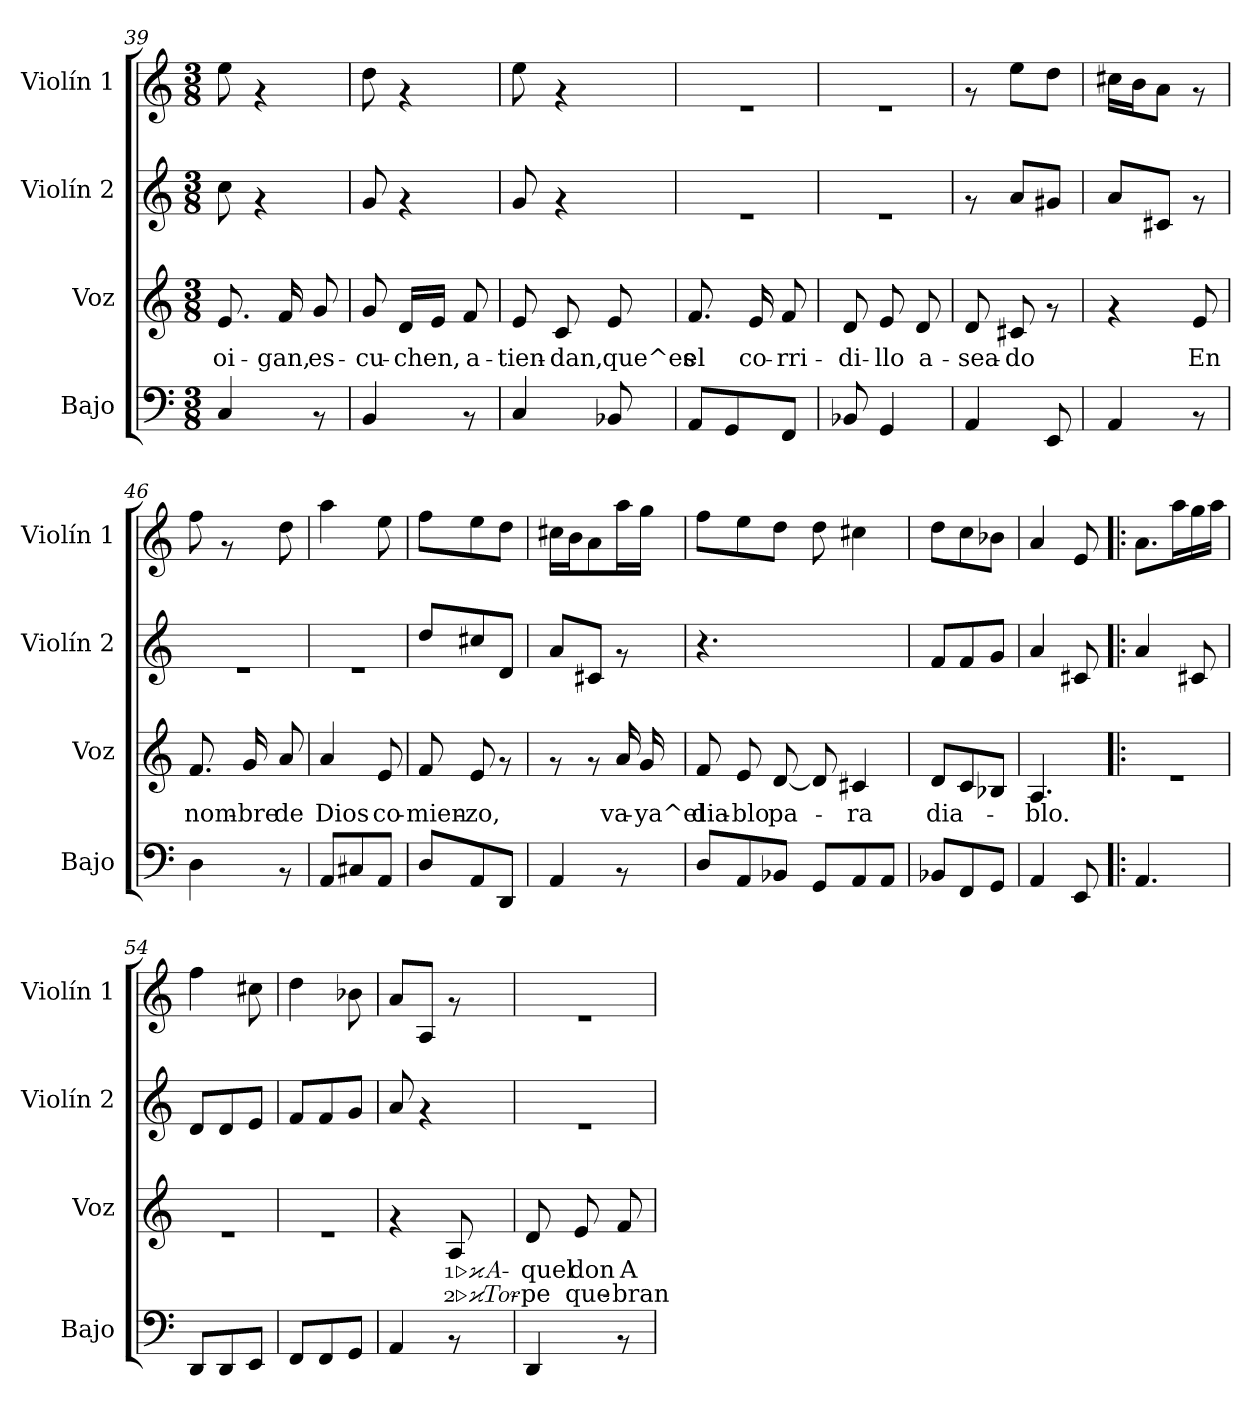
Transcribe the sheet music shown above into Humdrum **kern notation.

**kern	**kern	**text	**text	**kern	**kern
*part4	*part3	*part3	*part3	*part2	*part1
*staff4	*staff3	*staff3	*staff3	*staff2	*staff1
*I"Bajo	*I"Voz	*	*	*I"Violín 2	*I"Violín 1
*I'Bajo	*I'Voz	*	*	*I'Violín 2	*I'Violín 1
*clefF4	*clefG2	*	*	*clefG2	*clefG2
*ITrd7c12	*	*	*	*	*
*k[]	*k[]	*	*	*k[]	*k[]
*C:	*C:	*	*	*C:	*C:
*M3/8	*M3/8	*	*	*M3/8	*M3/8
=39	=39	=39	=39	=39	=39
!	!	!LO:LY:b	!	!	!
4CC/	8.e/	oi-	.	8cc\	8ee\
.	.	.	.	4rf	4rf
!	!	!LO:LY:b	!	!	!
.	16f/	-gan,	.	.	.
!	!	!LO:LY:b	!	!	!
8rAA	8g/	es-	.	.	.
=40	=40	=40	=40	=40	=40
!	!	!LO:LY:b	!	!	!
4BBB/	8g/	-cu-	.	8g/	8dd\
!	!	!LO:LY:b	!	!	!
.	16d/LL	-chen,	.	4rf	4rf
.	16e/JJ	.	.	.	.
!	!	!LO:LY:b	!	!	!
8rAA	8f/	a-	.	.	.
=41	=41	=41	=41	=41	=41
!	!	!LO:LY:b	!	!	!
4CC/	8e/	-tien-	.	8g/	8ee\
!	!	!LO:LY:b	!	!	!
.	8c/	-dan,	.	4rf	4rf
!	!	!LO:LY:b	!	!	!
8BBB-X/	8e/	que^es	.	.	.
=42	=42	=42	=42	=42	=42
!	!	!LO:LY:b	!	!	!
8AAA/L	8.f/	el	.	4.re	4.re
8GGG/	.	.	.	.	.
!	!	!LO:LY:b	!	!	!
.	16e/	co-	.	.	.
!	!	!LO:LY:b	!	!	!
8FFF/J	8f/	-rri-	.	.	.
!!LO:LB:g=z
=43	=43	=43	=43	=43	=43
!	!	!LO:LY:b	!	!	!
8BBB-X/	8d/	-di-	.	4.re	4.re
!	!	!LO:LY:b	!	!	!
4GGG/	8e/	-llo	.	.	.
!	!	!LO:LY:b	!	!	!
.	8d/	a-	.	.	.
=44	=44	=44	=44	=44	=44
!	!	!LO:LY:b	!	!	!
4AAA/	8d/	-sea-	.	8rf	8rf
!	!	!LO:LY:b	!	!	!
.	8c#X/	-do	.	8a/L	8ee\L
8EEE/	8rf	.	.	8g#X/J	8dd\J
=45	=45	=45	=45	=45	=45
4AAA/	4rf	.	.	8a/L	16cc#X\LL
.	.	.	.	.	16b\J
.	.	.	.	8c#X/J	8a\J
!	!	!LO:LY:b	!	!	!
8rAA	8e/	En	.	8rf	8rf
=46	=46	=46	=46	=46	=46
!	!	!LO:LY:b	!	!	!
4DD\	8.f/	nom-	.	4.re	8ff\
.	.	.	.	.	8rf
!	!	!LO:LY:b	!	!	!
.	16g/	-bre	.	.	.
!	!	!LO:LY:b	!	!	!
8rAA	8a/	de	.	.	8dd\
=47	=47	=47	=47	=47	=47
!	!	!LO:LY:b	!	!	!
8AAA/L	4a/	Dios	.	4.re	4aa\
8CC#X/	.	.	.	.	.
!	!	!LO:LY:b	!	!	!
8AAA/J	8e/	co-	.	.	8ee\
=48	=48	=48	=48	=48	=48
!	!	!LO:LY:b	!	!	!
8DD/L	8f/	-mien-	.	8dd/L	8ff\L
!	!	!LO:LY:b	!	!	!
8AAA/	8e/	-zo,	.	8cc#X/	8ee\
8DDD/J	8rf	.	.	8d/J	8dd\J
=49	=49	=49	=49	=49	=49
4AAA/	8rf	.	.	8a/L	16cc#X\LL
.	.	.	.	.	16b\J
.	8rf	.	.	8c#X/J	8a\
!	!	!LO:LY:b	!	!	!
8rAA	16a/	va-	.	8rf	16aa\L
!	!	!LO:LY:b	!	!	!
.	16g/	-ya^el	.	.	16gg\JJ
!!LO:PB:g=z
=50	=50	=50	=50	=50	=50
!	!	!LO:LY:b	!	!	!
8DD/L	8f/	dia-	.	4.r	8ff\L
!	!	!LO:LY:b	!	!	!
8AAA/	8e/	-blo	.	.	8ee\
!	!	!LO:LY:b	!	!	!
8BBB-X/J	[>8d/	pa-	.	.	8dd\J
8GGG/L	8d/]	.	.	4.ryy	8dd\
!	!	!LO:LY:b	!	!	!
8AAA/	4c#X/	-ra	.	.	4cc#X\
8AAA/J	.	.	.	.	.
=51	=51	=51	=51	=51	=51
!	!	!LO:LY:b	!	!	!
8BBB-X/L	8d/L	dia-	.	8f/L	8dd\L
8FFF/	8c/	.	.	8f/	8cc\
8GGG/J	8B-X/J	.	.	8g/J	8b-X\J
=52	=52	=52	=52	=52	=52
!	!	!LO:LY:b	!	!	!
4AAA/	4.A/	-blo.	.	4a/	4a/
8EEE/	.	.	.	8c#X/	8e/
=53!|:	=53!|:	=53!|:	=53!|:	=53!|:	=53!|:
4.AAA/	4.re	.	.	4a/	8.a\L
.	.	.	.	.	16aa\L
.	.	.	.	8c#X/	16gg\
.	.	.	.	.	16aa\JJ
=54	=54	=54	=54	=54	=54
8DDD/L	4.re	.	.	8d/L	4ff\
8DDD/	.	.	.	8d/	.
8EEE/J	.	.	.	8e/J	8cc#X\
=55	=55	=55	=55	=55	=55
8FFF/L	4.re	.	.	8f/L	4dd\
8FFF/	.	.	.	8f/	.
8GGG/J	.	.	.	8g/J	8b-X\
!!LO:LB:g=z
=56	=56	=56	=56	=56	=56
4AAA/	4rf	.	.	8a/	8a/L
.	.	.	.	4rf	8A/J
!	!	!LO:LY:b	!LO:LY:b	!	!
8rAA	8A/	1.A-	2.Tor-	.	8rf
=57	=57	=57	=57	=57	=57
!	!	!LO:LY:b	!LO:LY:b	!	!
4DDD/	8d/	-quel	-pe	4.re	4.re
!	!	!LO:LY:b	!LO:LY:b	!	!
.	8e/	don	que-	.	.
!	!	!LO:LY:b	!LO:LY:b	!	!
8rAA	8f/	A-	-bran-	.	.
=	=	=	=	=	=
*-	*-	*-	*-	*-	*-
